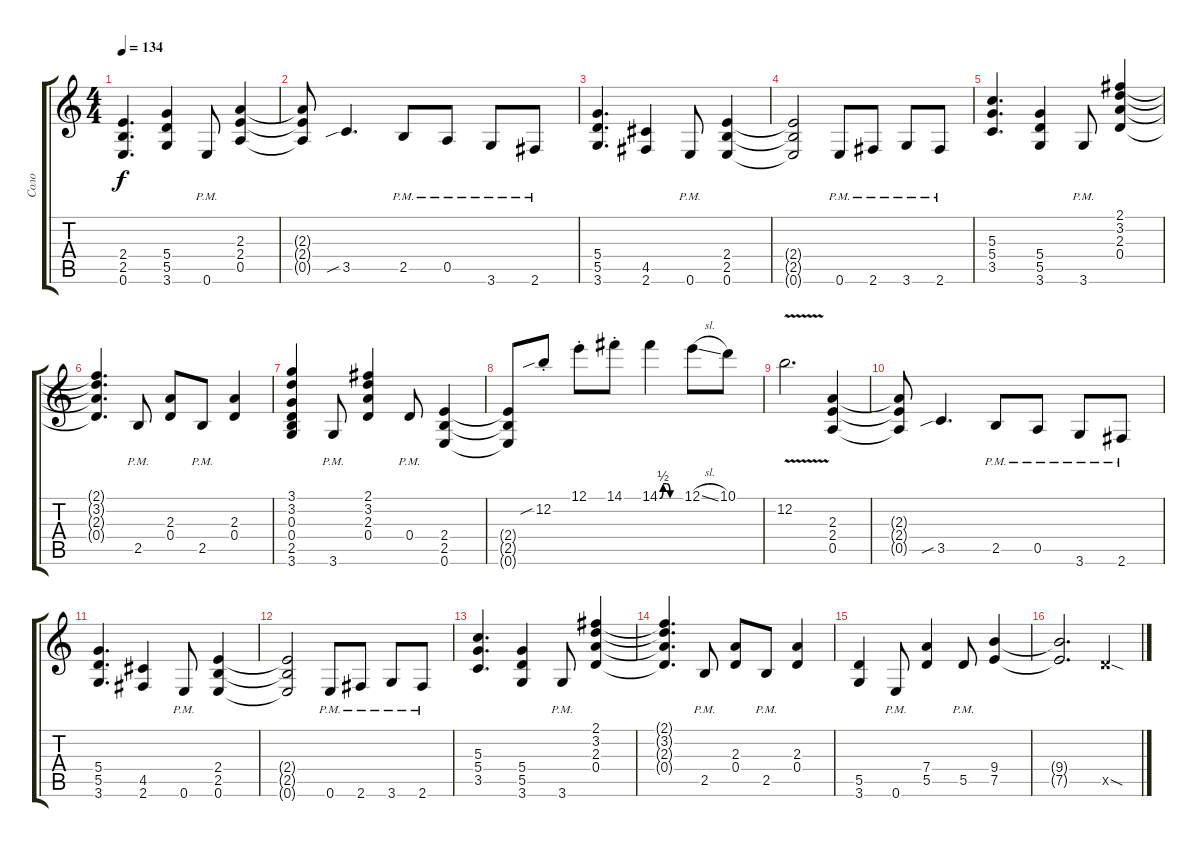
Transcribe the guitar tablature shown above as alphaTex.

\track ("Соло" "Соло") {instrument acousticguitarsteel}
\staff {score tabs}
\tuning (E4 B3 G3 D3 A2 E2) {hide}
\ts (4 4)
\tempo 134
\clef g2
\ks c
(2.4 2.5 0.6).4{d dy f} (5.4 5.5 3.6).4 0.6{pm}.8 (2.3 2.4 0.5).4 |
(2.3{t} 2.4{t} 0.5{t}).8 3.5{sib}.4{d} 2.5{pm}.8 0.5{pm}.8 3.6{pm}.8 2.6{pm}.8 |
(5.4 5.5 3.6).4{d} (4.5 2.6).4 0.6{pm}.8 (2.4 2.5 0.6).4 |
(2.4{t} 2.5{t} 0.6{t}).2 0.6{pm}.8 2.6{pm}.8 3.6{pm}.8 2.6{pm}.8 |
(5.3 5.4 3.5).4{d} (5.4 5.5 3.6).4 3.6{pm}.8 (2.1 3.2 2.3 0.4).4 |
(2.1{t} 3.2{t} 2.3{t} 0.4{t}).4{d} 2.5{pm}.8 (2.3 0.4).8 2.5{pm}.8 (2.3 0.4).4 |
(3.1 3.2 0.3 0.4 2.5 3.6).4 3.6{pm}.8 (2.1 3.2 2.3 0.4).4 0.4{pm}.8 (2.4 2.5 0.6).4 |
(2.4{t} 2.5{t} 0.6{t}).8 12.2{sib st}.8 12.1{st}.8 14.1{st}.8 14.1{be (custom 0 0 10 2 20 2 30 0 60 0)}.4 12.1{sl}.8 10.1.8 |
12.2{v}.2{d} (2.3 2.4 0.5).4 |
(2.3{t} 2.4{t} 0.5{t}).8 3.5{sib}.4{d} 2.5{pm}.8 0.5{pm}.8 3.6{pm}.8 2.6{pm}.8 |
(5.4 5.5 3.6).4{d} (4.5 2.6).4 0.6{pm}.8 (2.4 2.5 0.6).4 |
(2.4{t} 2.5{t} 0.6{t}).2 0.6{pm}.8 2.6{pm}.8 3.6{pm}.8 2.6{pm}.8 |
(5.3 5.4 3.5).4{d} (5.4 5.5 3.6).4 3.6{pm}.8 (2.1 3.2 2.3 0.4).4 |
(2.1{t} 3.2{t} 2.3{t} 0.4{t}).4{d} 2.5{pm}.8 (2.3 0.4).8 2.5{pm}.8 (2.3 0.4).4 |
(5.5 3.6).4 0.6{pm}.8 (7.4 5.5).4 5.5{pm}.8 (9.4 7.5).4 |
(9.4{t} 7.5{t}).2{d} 5.5{sod x}.4
